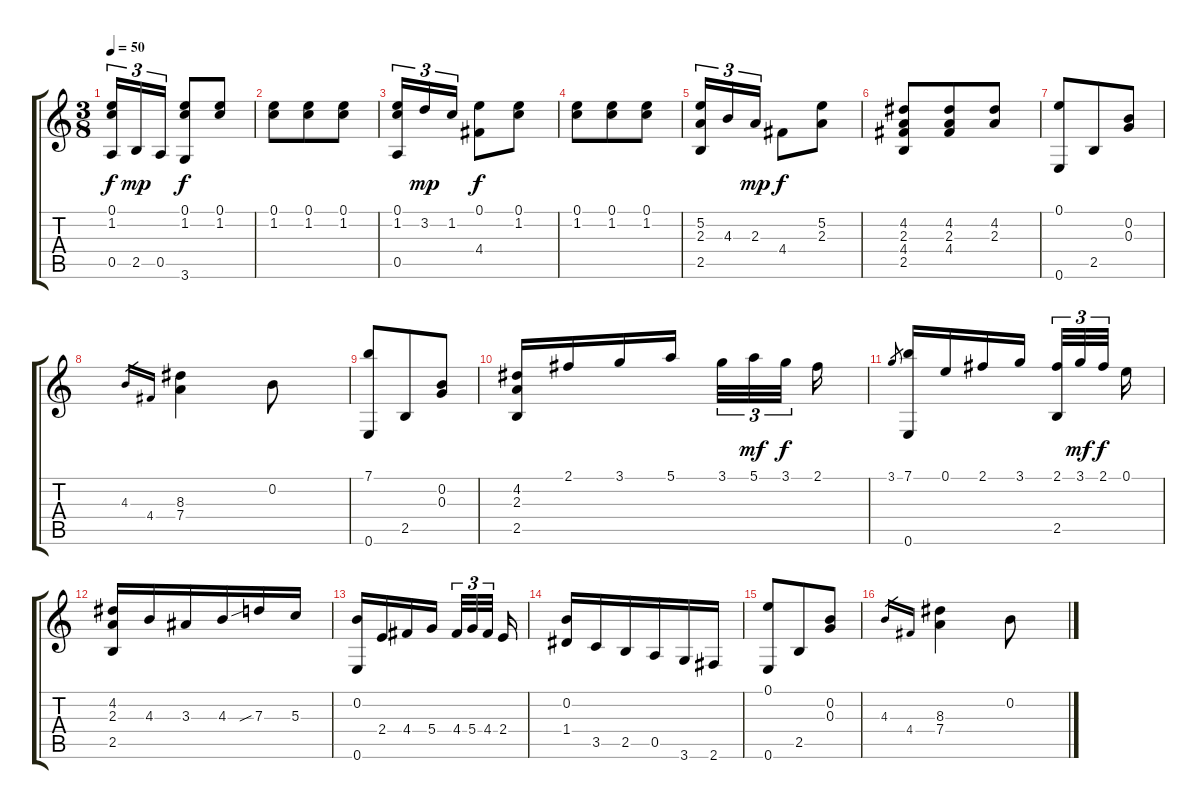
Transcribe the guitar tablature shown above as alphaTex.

\track "" {instrument acousticguitarnylon}
\staff {score tabs}
\tuning (E4 B3 G3 D3 A2 E2) {hide}
\ts (3 8)
\tempo 50
\clef g2
\ks c
(0.1 1.2 0.5).16{tu (3 2) dy f} 2.5.16{tu (3 2) dy mp} 0.5.16{tu (3 2)} (0.1 1.2 3.6).8{dy f} (0.1 1.2).8 |
(0.1 1.2).8 (0.1 1.2).8 (0.1 1.2).8 |
(0.1 1.2 0.5).16{tu (3 2)} 3.2.16{tu (3 2) dy mp} 1.2.16{tu (3 2)} (0.1 4.4).8{dy f} (0.1 1.2).8 |
(0.1 1.2).8 (0.1 1.2).8 (0.1 1.2).8 |
(5.2 2.3 2.5).16{tu (3 2)} 4.3.16{tu (3 2)} 2.3.16{tu (3 2) dy mp} 4.4.8{dy f} (5.2 2.3).8 |
(4.2 2.3 4.4 2.5).8 (4.2 2.3 4.4).8 (4.2 2.3).8 |
(0.1 0.6).8 2.5.8 (0.2 0.3).8 |
4.3.16{gr} 4.4.16{gr} (8.3 7.4).4 0.2.8 |
(7.1 0.6).8 2.5.8 (0.2 0.3).8 |
(4.2 2.3 2.5).16 2.1.16 3.1.16 5.1.16 3.1.32{tu (3 2)} 5.1.32{tu (3 2) dy mf} 3.1.32{tu (3 2) dy f beam splitsecondary} 2.1.16 |
3.1.8{gr} (7.1 0.6).16 0.1.16 2.1.16 3.1.16 (2.1 2.5).32{tu (3 2)} 3.1.32{tu (3 2) dy mf} 2.1.32{tu (3 2) dy f beam splitsecondary} 0.1.16 |
(4.2 2.3 2.5).16 4.3.16 3.3.16 4.3.16 7.3{sib}.16 5.3.16 |
(0.2 0.6).16 2.4.16 4.4.16 5.4.16 4.4.32{tu (3 2)} 5.4.32{tu (3 2)} 4.4.32{tu (3 2) beam splitsecondary} 2.4.16 |
(0.2 1.4).16 3.5.16 2.5.16 0.5.16 3.6.16 2.6.16 |
(0.1 0.6).8 2.5.8 (0.2 0.3).8 |
4.3.16{gr} 4.4.16{gr} (8.3 7.4).4 0.2.8
